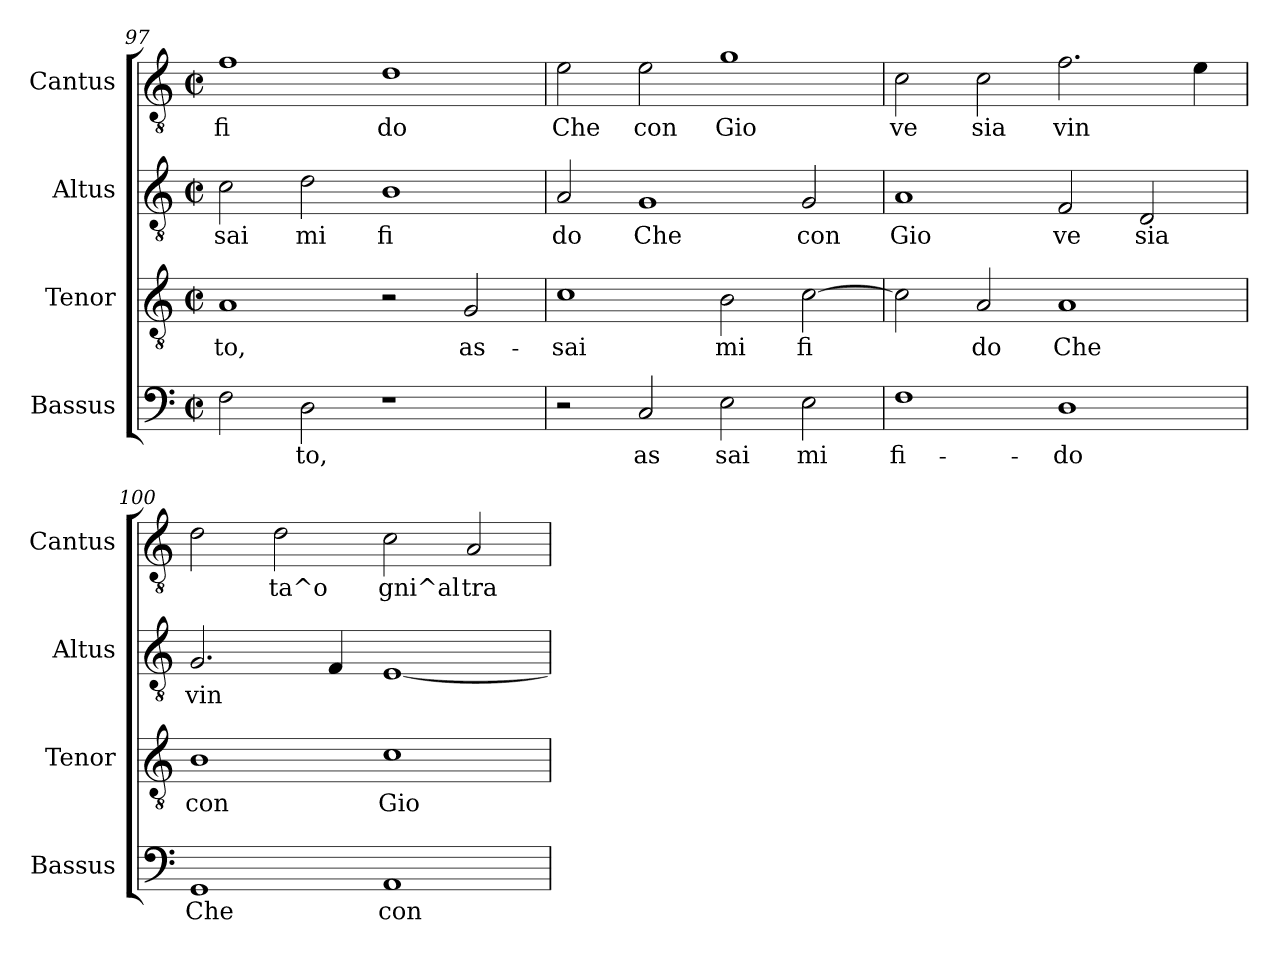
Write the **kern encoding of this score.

**kern	**text	**kern	**text	**kern	**text	**kern	**text
*part4	*part4	*part3	*part3	*part2	*part2	*part1	*part1
*staff4	*staff4	*staff3	*staff3	*staff2	*staff2	*staff1	*staff1
*I"Bassus	*	*I"Tenor	*	*I"Altus	*	*I"Cantus	*
*I'Bassus	*	*I'Tenor	*	*I'Altus	*	*I'Cantus	*
*clefF4	*	*clefGv2	*	*clefGv2	*	*clefGv2	*
*k[]	*	*k[]	*	*k[]	*	*k[]	*
*C:	*	*C:	*	*C:	*	*C:	*
*M2/2	*	*M2/2	*	*M2/2	*	*M2/2	*
*met(c|)	*	*met(c|)	*	*met(c|)	*	*met(c|)	*
=97	=97	=97	=97	=97	=97	=97	=97
!	!LO:LY:b:cj	!	!LO:LY:b:cj	!	!LO:LY:b:cj	!	!LO:LY:b:cj
2F\	.	1A	-to,	2c\	sai	1f	fi
!	!LO:LY:b:cj	!	!	!	!LO:LY:b:cj	!	!
2D\	to,	.	.	2d\	mi	.	.
!	!	!	!	!	!LO:LY:b:cj	!	!LO:LY:b:cj
1r	.	2r	.	1B	fi	1d	do
!	!	!	!LO:LY:b:cj	!	!	!	!
.	.	2G/	as-	.	.	.	.
=98	=98	=98	=98	=98	=98	=98	=98
!	!	!	!LO:LY:b:cj	!	!LO:LY:b:cj	!	!LO:LY:a:cj
2r	.	1c	-sai	2A/	do	2e\	Che
!	!LO:LY:b:cj	!	!	!	!LO:LY:b:cj	!	!LO:LY:a:cj
2C/	as	.	.	1G	Che	2e\	con
!	!LO:LY:b:cj	!	!LO:LY:b:cj	!	!	!	!LO:LY:a:cj
2E\	sai	2B\	mi	.	.	1g	Gio
!	!LO:LY:b:cj	!	!LO:LY:b:cj	!	!LO:LY:b:cj	!	!
2E\	mi	[>2c\	fi-	2G/	con	.	.
!!LO:PB:g=z
=99	=99	=99	=99	=99	=99	=99	=99
!	!LO:LY:b:cj	!	!LO:LY:b:cj	!	!LO:LY:b:cj	!	!LO:LY:a:cj
1F	fi-	2c\]	--	1A	Gio	2c\	ve
!	!	!	!LO:LY:b:cj	!	!	!	!LO:LY:a:cj
.	.	2A/	-do	.	.	2c\	sia
!	!LO:LY:b:cj	!	!LO:LY:b:cj	!	!LO:LY:b:cj	!	!LO:LY:a:cj
1D	-do	1A	Che	2F/	ve	2.f\	vin
!	!	!	!	!	!LO:LY:b:cj	!	!
.	.	.	.	2D/	sia	.	.
!	!	!	!	!	!	!	!LO:LY:a:cj
.	.	.	.	.	.	4e\	.
=100	=100	=100	=100	=100	=100	=100	=100
!	!LO:LY:b:cj	!	!LO:LY:b:cj	!	!LO:LY:b:cj	!	!LO:LY:a:cj
1GG	Che	1B	con	2.G/	vin	2d\	.
!	!	!	!	!	!	!	!LO:LY:a:cj
.	.	.	.	.	.	2d\	ta^o
!	!	!	!	!	!LO:LY:b:cj	!	!
.	.	.	.	4F/	.	.	.
!	!LO:LY:b:cj	!	!LO:LY:b:cj	!	!LO:LY:b:cj	!	!LO:LY:a:cj
1AA	con	1c	Gio	[<1E	.	2c\	gni^al
!	!	!	!	!	!	!	!LO:LY:a:cj
.	.	.	.	.	.	2A/	tra
=	=	=	=	=	=	=	=
*-	*-	*-	*-	*-	*-	*-	*-
